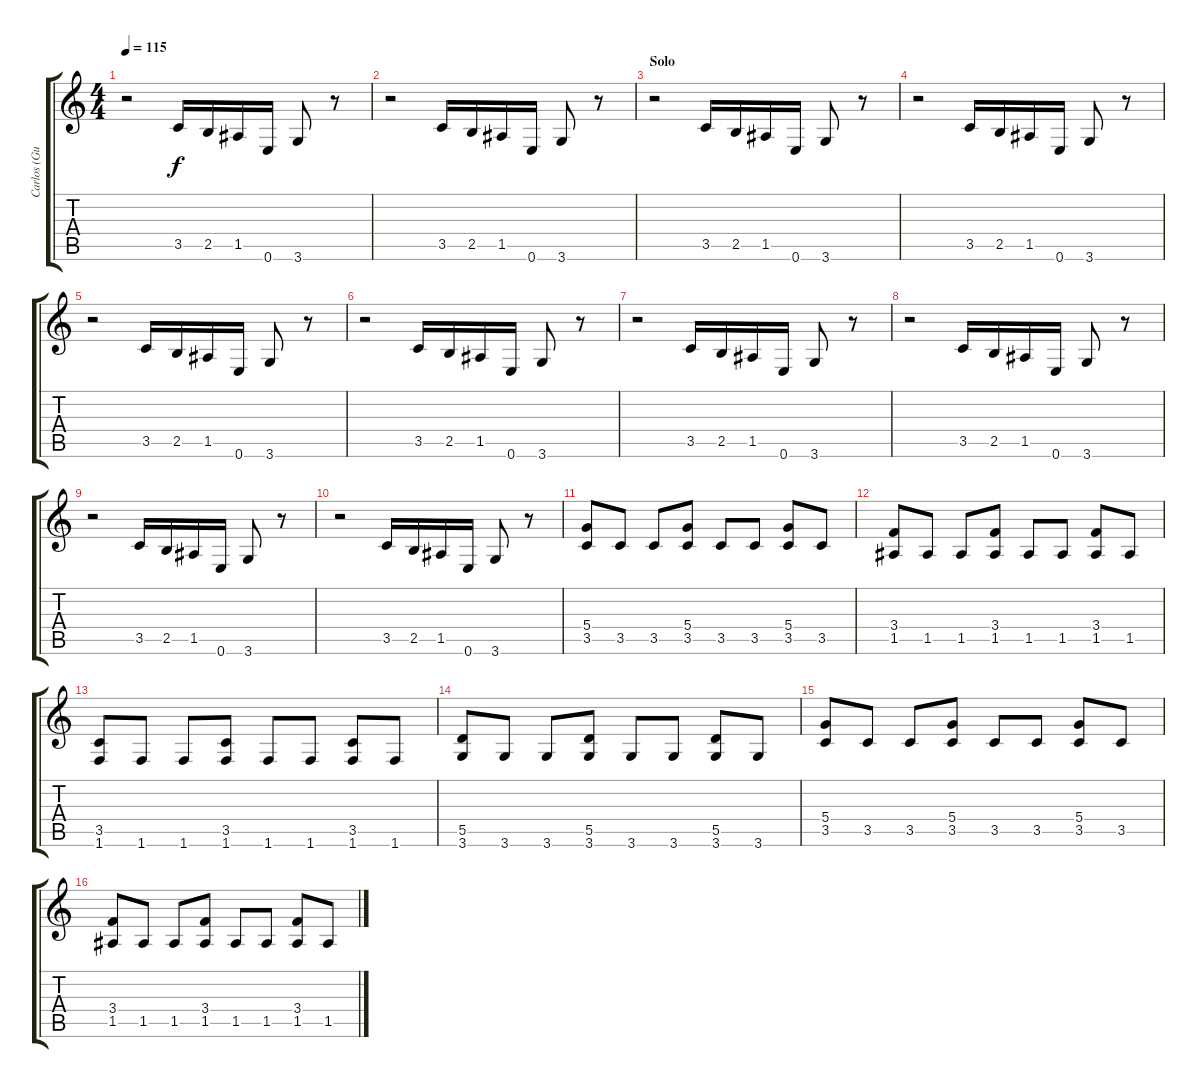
\track ("Carlos (Guitarra)" "Carlos (Gu") {instrument overdrivenguitar}
\staff {score tabs}
\tuning (E4 B3 G3 D3 A2 E2) {hide}
\ts (4 4)
\tempo 115
\clef g2
\ks c
r.2{dy f} 3.5.16 2.5.16 1.5.16 0.6.16 3.6.8 r.8 |
r.2 3.5.16 2.5.16 1.5.16 0.6.16 3.6.8 r.8 |
\section ("" "Solo")
r.2{volume 10} 3.5.16 2.5.16 1.5.16 0.6.16 3.6.8 r.8 |
r.2 3.5.16 2.5.16 1.5.16 0.6.16 3.6.8 r.8 |
r.2 3.5.16 2.5.16 1.5.16 0.6.16 3.6.8 r.8 |
r.2 3.5.16 2.5.16 1.5.16 0.6.16 3.6.8 r.8 |
r.2{volume 10} 3.5.16 2.5.16 1.5.16 0.6.16 3.6.8 r.8 |
r.2 3.5.16 2.5.16 1.5.16 0.6.16 3.6.8 r.8 |
r.2 3.5.16 2.5.16 1.5.16 0.6.16 3.6.8 r.8 |
r.2 3.5.16 2.5.16 1.5.16 0.6.16 3.6.8 r.8 |
(5.4 3.5).8{volume 10} 3.5.8 3.5.8 (5.4 3.5).8 3.5.8 3.5.8 (5.4 3.5).8 3.5.8 |
(3.4 1.5).8 1.5.8 1.5.8 (3.4 1.5).8 1.5.8 1.5.8 (3.4 1.5).8 1.5.8 |
(3.5 1.6).8 1.6.8 1.6.8 (3.5 1.6).8 1.6.8 1.6.8 (3.5 1.6).8 1.6.8 |
(5.5 3.6).8 3.6.8 3.6.8 (5.5 3.6).8 3.6.8 3.6.8 (5.5 3.6).8 3.6.8 |
(5.4 3.5).8 3.5.8 3.5.8 (5.4 3.5).8 3.5.8 3.5.8 (5.4 3.5).8 3.5.8 |
(3.4 1.5).8 1.5.8 1.5.8 (3.4 1.5).8 1.5.8 1.5.8 (3.4 1.5).8 1.5.8
